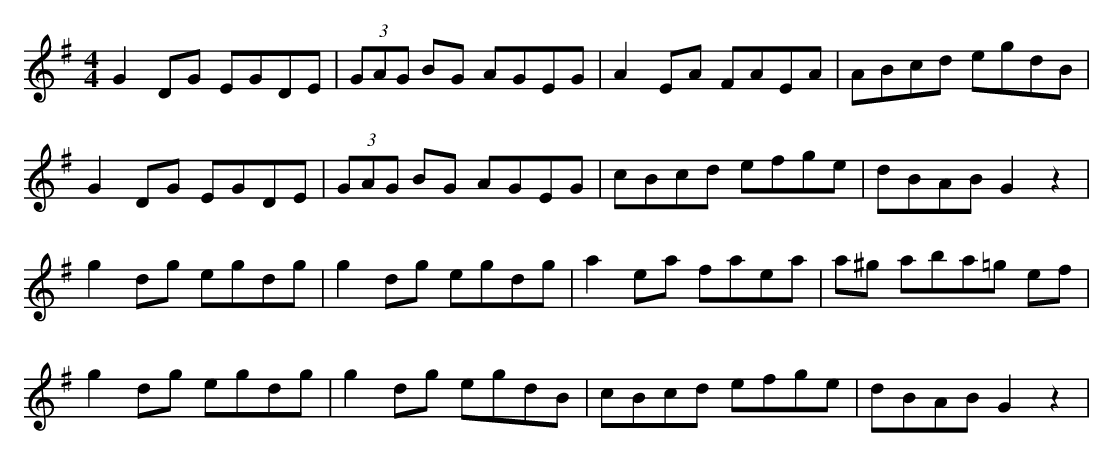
X:1
M:4/4
K:G
G2 DG EGDE|(3GAG BG AGEG|A2 EA FAEA|ABcd egdB|
G2 DG EGDE|(3GAG BG AGEG|cBcd efge|dBAB G2 z2|
g2 dg egdg|g2 dg egdg|a2 ea faea|a^g aba=g ef|
g2 dg egdg|g2 dg egdB|cBcd efge|dBAB G2 z2|
